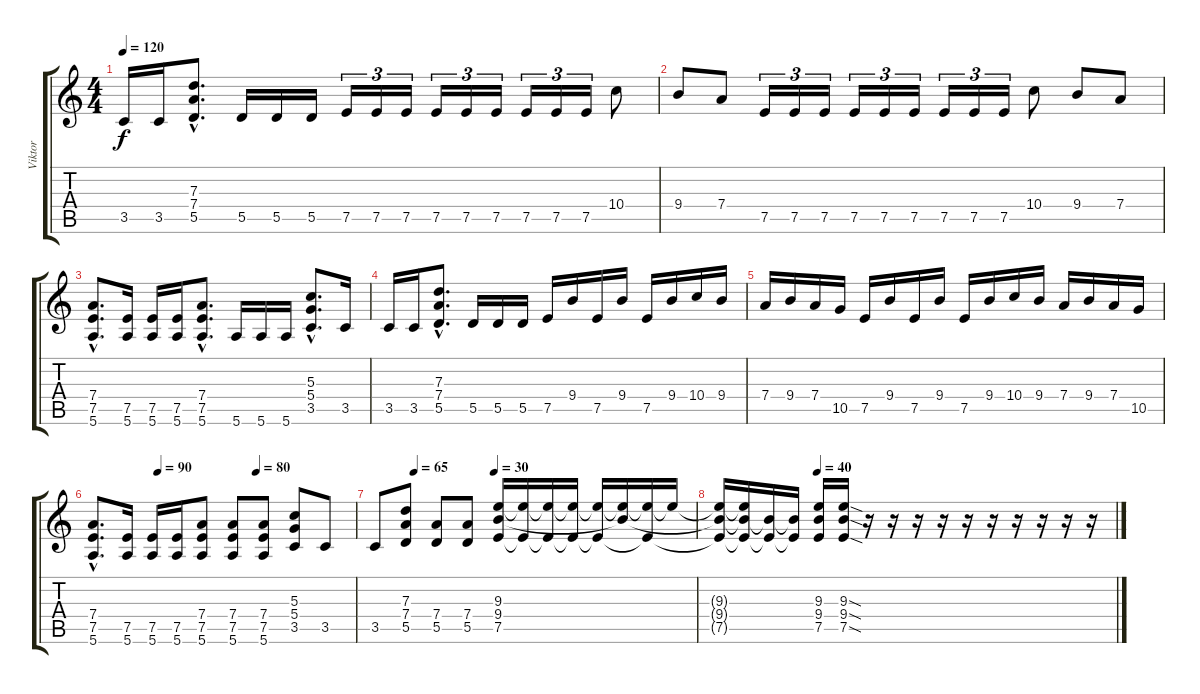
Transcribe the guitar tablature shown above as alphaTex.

\track ("Viktor" "Viktor") {instrument distortionguitar}
\staff {score tabs}
\tuning (E4 B3 G3 D3 A2 E2) {hide}
\ts (4 4)
\tempo 120
\clef g2
\ks c
3.5.16{dy f} 3.5.16 (7.3{hac} 7.4{hac} 5.5{hac}).8{d} 5.5.16 5.5.16 5.5.16 7.5.16{tu (3 2)} 7.5.16{tu (3 2)} 7.5.16{tu (3 2)} 7.5.16{tu (3 2)} 7.5.16{tu (3 2)} 7.5.16{tu (3 2)} 7.5.16{tu (3 2)} 7.5.16{tu (3 2)} 7.5.16{tu (3 2)} 10.4.8 |
9.4.8 7.4.8 7.5.16{tu (3 2)} 7.5.16{tu (3 2)} 7.5.16{tu (3 2)} 7.5.16{tu (3 2)} 7.5.16{tu (3 2)} 7.5.16{tu (3 2)} 7.5.16{tu (3 2)} 7.5.16{tu (3 2)} 7.5.16{tu (3 2)} 10.4.8 9.4.8 7.4.8 |
(7.4{hac} 7.5{hac} 5.6{hac}).8{d} (7.5 5.6).16 (7.5 5.6).16 (7.5 5.6).16 (7.4{hac} 7.5{hac} 5.6{hac}).8{d} 5.6.16 5.6.16 5.6.16 (5.3{hac} 5.4{hac} 3.5{hac}).8{d} 3.5.16 |
3.5.16 3.5.16 (7.3{hac} 7.4{hac} 5.5{hac}).8{d} 5.5.16 5.5.16 5.5.16 7.5.16 9.4.16 7.5.16 9.4.16 7.5.16 9.4.16 10.4.16 9.4.16 |
7.4.16 9.4.16 7.4.16 10.5.16 7.5.16 9.4.16 7.5.16 9.4.16 7.5.16 9.4.16 10.4.16 9.4.16 7.4.16 9.4.16 7.4.16 10.5.16 |
\tempo (90 0.25)
\tempo (80 0.625)
(7.4{hac} 7.5{hac} 5.6{hac}).8{d} (7.5 5.6).16 (7.5 5.6).16 (7.5 5.6).16 (7.4 7.5 5.6).8 (7.4 7.5 5.6).8 (7.4 7.5 5.6).8 (5.3 5.4 3.5).8 3.5.8 |
\tempo (65 0.125)
\tempo (30 0.375)
3.5.8 (7.3 7.4 5.5).8 (7.4 5.5).8 (7.4 5.5).8 (9.3 9.4 7.5).16 (9.3{t} 7.5{t}).16 (9.3{t} 7.5{t}).16 (9.3{t} 7.5{t}).16 (9.3{t} 7.5{t}).16 (9.3{t} 9.4{t}).16 (9.3{t} 7.5{t}).16 9.3{t}.16 |
\tempo (40 0.25)
(9.3{t} 9.4{t} 7.5{t}).16 (9.3{t} 9.4{t} 7.5{t}).16 (9.4{t} 7.5{t}).16 (9.4{t} 7.5{t}).16 (9.3 9.4 7.5).16 (9.3{sod} 9.4{sod} 7.5{sod}).16 r.16 r.16 r.16 r.16 r.16 r.16 r.16 r.16 r.16 r.16
